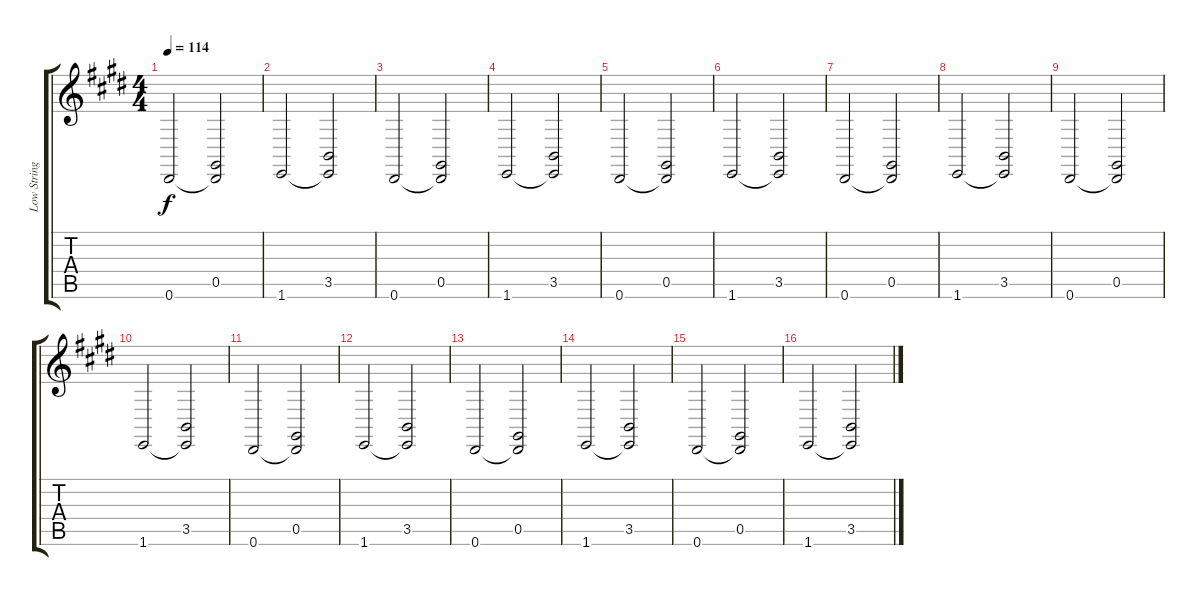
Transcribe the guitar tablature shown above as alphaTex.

\track ("Low Strings 1" "Low String") {instrument stringensemble1}
\staff {score tabs}
\tuning (Eb4 Bb3 Gb3 Db3 Ab2 Eb2) {hide}
\ts (4 4)
\tempo 114
\clef g2
\ks e
0.6.2{dy f} (0.5 0.6{t}).2 |
1.6.2 (3.5 1.6{t}).2 |
0.6.2 (0.5 0.6{t}).2 |
1.6.2 (3.5 1.6{t}).2 |
0.6.2 (0.5 0.6{t}).2 |
1.6.2 (3.5 1.6{t}).2 |
0.6.2 (0.5 0.6{t}).2 |
1.6.2 (3.5 1.6{t}).2 |
0.6.2 (0.5 0.6{t}).2 |
1.6.2 (3.5 1.6{t}).2 |
0.6.2 (0.5 0.6{t}).2 |
1.6.2 (3.5 1.6{t}).2 |
0.6.2 (0.5 0.6{t}).2 |
1.6.2 (3.5 1.6{t}).2 |
0.6.2 (0.5 0.6{t}).2 |
1.6.2 (3.5 1.6{t}).2
